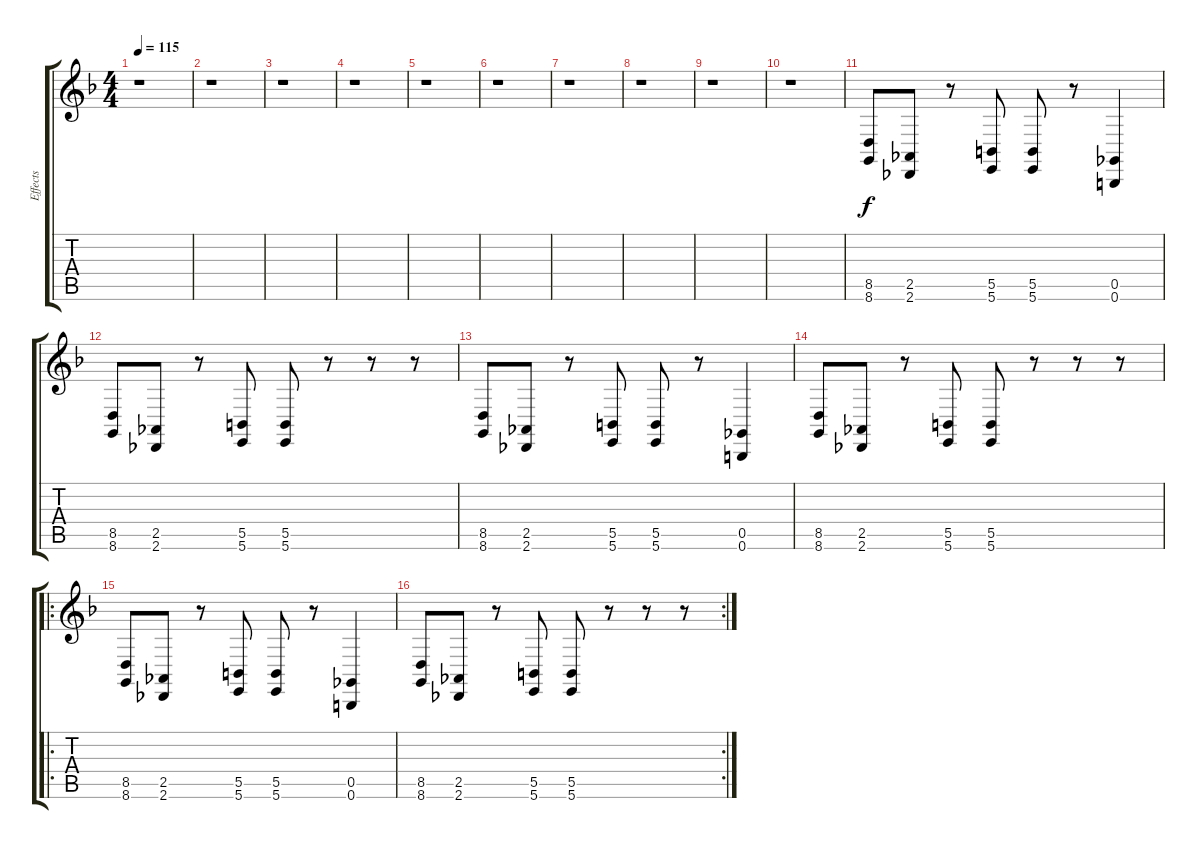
\track ("Effects" "Effects") {instrument lead2sawtooth}
\staff {score tabs}
\tuning (Db4 Ab3 E3 B2 Gb2 B1) {hide}
\ts (4 4)
\tempo 115
\clef g2
\ks f
r.1{dy f} |
r.1 |
r.1 |
r.1 |
r.1 |
r.1 |
r.1 |
r.1 |
r.1 |
r.1 |
(8.5 8.6).8 (2.5 2.6).8 r.8 (5.5 5.6).8 (5.5 5.6).8 r.8 (0.5 0.6).4 |
(8.5 8.6).8 (2.5 2.6).8 r.8 (5.5 5.6).8 (5.5 5.6).8 r.8 r.8 r.8 |
(8.5 8.6).8 (2.5 2.6).8 r.8 (5.5 5.6).8 (5.5 5.6).8 r.8 (0.5 0.6).4 |
(8.5 8.6).8 (2.5 2.6).8 r.8 (5.5 5.6).8 (5.5 5.6).8 r.8 r.8 r.8 |
\ro
(8.5 8.6).8 (2.5 2.6).8 r.8 (5.5 5.6).8 (5.5 5.6).8 r.8 (0.5 0.6).4 |
\rc 2
(8.5 8.6).8 (2.5 2.6).8 r.8 (5.5 5.6).8 (5.5 5.6).8 r.8 r.8 r.8
